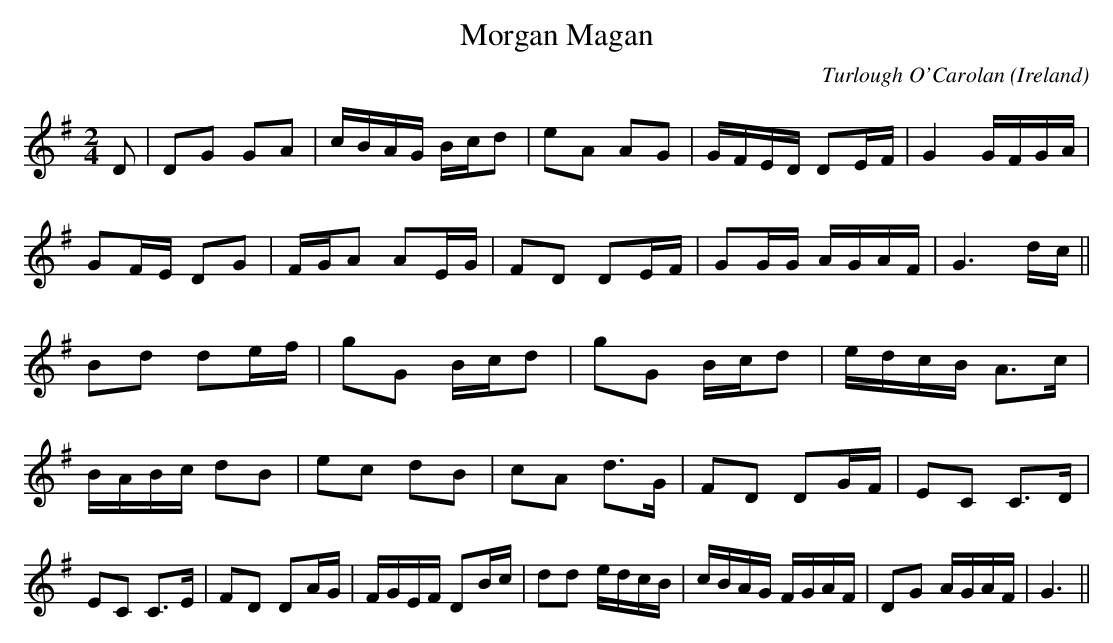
X:1
T:Morgan Magan
O:Ireland
M:2/4
C:Turlough O'Carolan
K:G
D2|\
D2G2 G2A2|cBAG Bcd2|e2A2 A2G2|GFED D2EF|\
G4 GFGA|G2FE D2G2|FGA2 A2EG|F2D2 D2EF|\
G2GG AGAF|G6 dc||\
B2d2 d2ef|g2G2 Bcd2|g2G2 Bcd2|edcB A3c|\
BABc d2B2|e2c2 d2B2|c2A2 d3G|F2D2 D2GF|\
E2C2 C3D|E2C2 C3E|F2D2 D2AG|FGEF D2Bc|\
d2d2 edcB|cBAG FGAF|D2G2 AGAF|G6||
